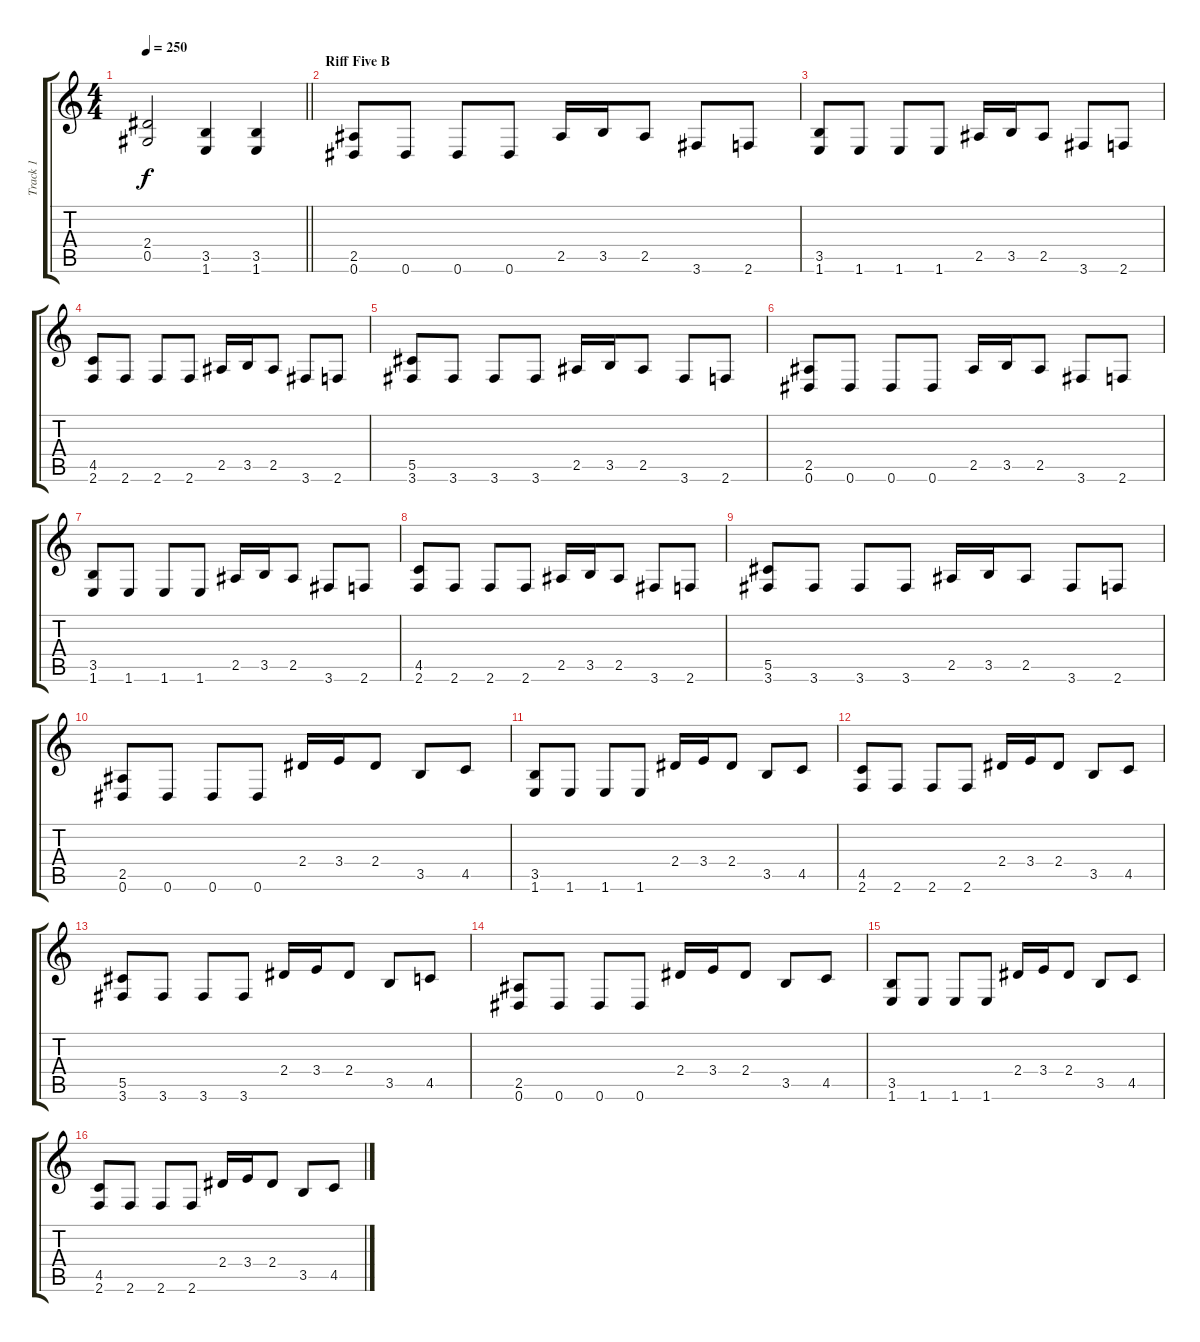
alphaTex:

\track ("Track 1" "Track 1") {instrument distortionguitar}
\staff {score tabs}
\tuning (Eb4 Bb3 Gb3 Db3 Ab2 Eb2) {hide}
\ts (4 4)
\tempo 250
\clef g2
\barLineRight lightlight
\ks c
(2.4 0.5).2{dy f} (3.5 1.6).4 (3.5 1.6).4 |
\section ("" "Riff Five B")
(2.5 0.6).8 0.6.8 0.6.8 0.6.8 2.5.16 3.5.16 2.5.8 3.6.8 2.6.8 |
(3.5 1.6).8 1.6.8 1.6.8 1.6.8 2.5.16 3.5.16 2.5.8 3.6.8 2.6.8 |
(4.5 2.6).8 2.6.8 2.6.8 2.6.8 2.5.16 3.5.16 2.5.8 3.6.8 2.6.8 |
(5.5 3.6).8 3.6.8 3.6.8 3.6.8 2.5.16 3.5.16 2.5.8 3.6.8 2.6.8 |
(2.5 0.6).8 0.6.8 0.6.8 0.6.8 2.5.16 3.5.16 2.5.8 3.6.8 2.6.8 |
(3.5 1.6).8 1.6.8 1.6.8 1.6.8 2.5.16 3.5.16 2.5.8 3.6.8 2.6.8 |
(4.5 2.6).8 2.6.8 2.6.8 2.6.8 2.5.16 3.5.16 2.5.8 3.6.8 2.6.8 |
(5.5 3.6).8 3.6.8 3.6.8 3.6.8 2.5.16 3.5.16 2.5.8 3.6.8 2.6.8 |
(2.5 0.6).8 0.6.8 0.6.8 0.6.8 2.4.16 3.4.16 2.4.8 3.5.8 4.5.8 |
(3.5 1.6).8 1.6.8 1.6.8 1.6.8 2.4.16 3.4.16 2.4.8 3.5.8 4.5.8 |
(4.5 2.6).8 2.6.8 2.6.8 2.6.8 2.4.16 3.4.16 2.4.8 3.5.8 4.5.8 |
(5.5 3.6).8 3.6.8 3.6.8 3.6.8 2.4.16 3.4.16 2.4.8 3.5.8 4.5.8 |
(2.5 0.6).8 0.6.8 0.6.8 0.6.8 2.4.16 3.4.16 2.4.8 3.5.8 4.5.8 |
(3.5 1.6).8 1.6.8 1.6.8 1.6.8 2.4.16 3.4.16 2.4.8 3.5.8 4.5.8 |
(4.5 2.6).8 2.6.8 2.6.8 2.6.8 2.4.16 3.4.16 2.4.8 3.5.8 4.5.8
